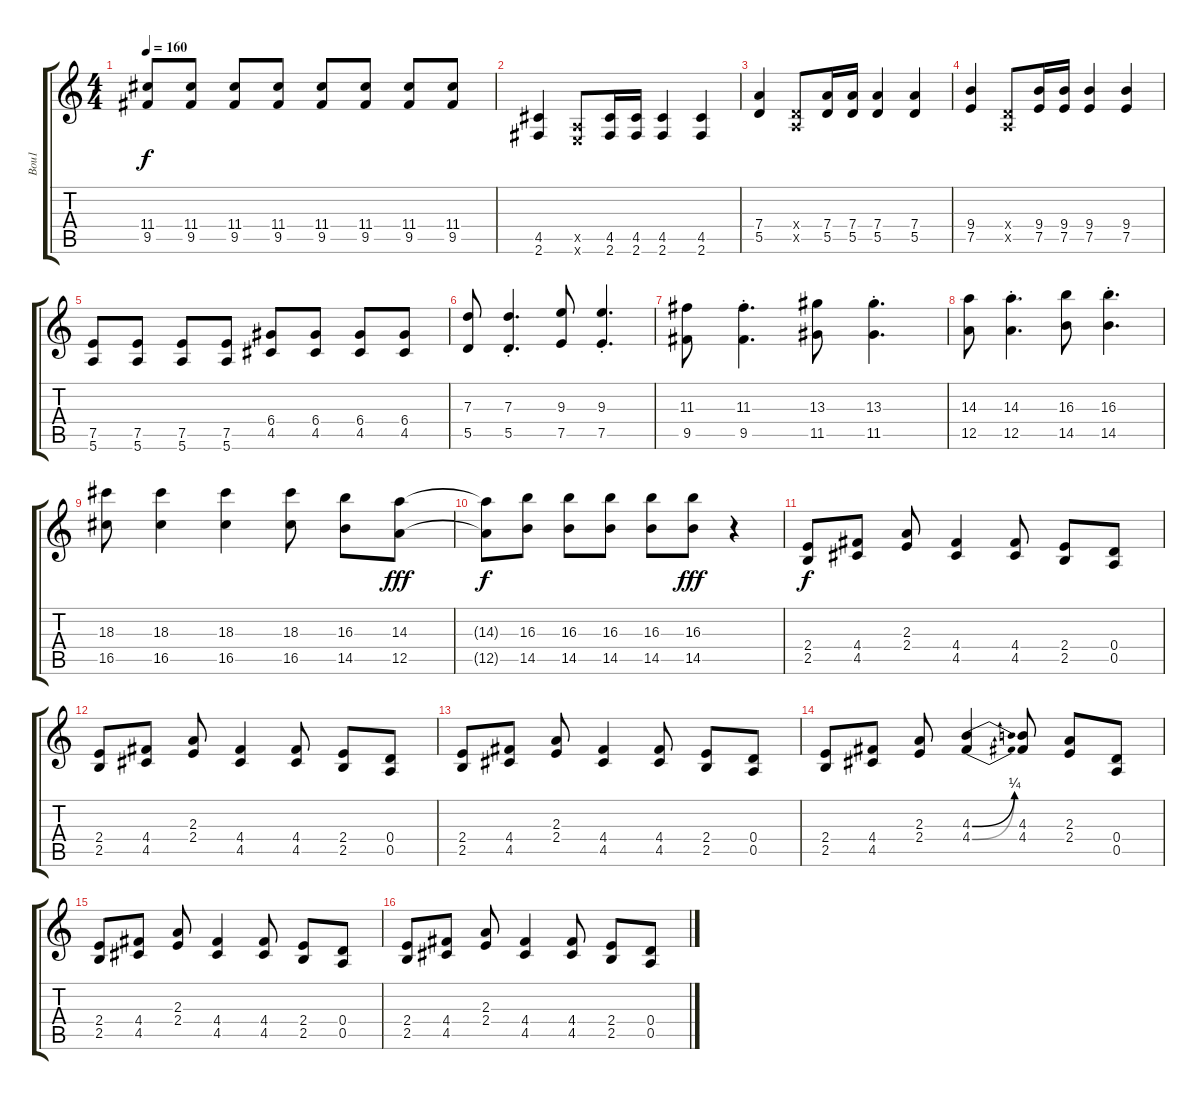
\track ("Bou1" "Bou1") {instrument overdrivenguitar}
\staff {score tabs}
\tuning (E4 B3 G3 D3 A2 E2) {hide}
\ts (4 4)
\tempo 160
\clef g2
\ks c
(11.4 9.5).8{dy f} (11.4 9.5).8 (11.4 9.5).8 (11.4 9.5).8 (11.4 9.5).8 (11.4 9.5).8 (11.4 9.5).8 (11.4 9.5).8 |
(4.5 2.6).4 (0.5{x} 0.6{x}).8 (4.5 2.6).16 (4.5 2.6).16 (4.5 2.6).4 (4.5 2.6).4 |
(7.4 5.5).4 (0.4{x} 0.5{x}).8 (7.4 5.5).16 (7.4 5.5).16 (7.4 5.5).4 (7.4 5.5).4 |
(9.4 7.5).4 (0.4{x} 0.5{x}).8 (9.4 7.5).16 (9.4 7.5).16 (9.4 7.5).4 (9.4 7.5).4 |
(7.5 5.6).8 (7.5 5.6).8 (7.5 5.6).8 (7.5 5.6).8 (6.4 4.5).8 (6.4 4.5).8 (6.4 4.5).8 (6.4 4.5).8 |
(7.3 5.5).8 (7.3{st} 5.5{st}).4{d} (9.3 7.5).8 (9.3{st} 7.5{st}).4{d} |
(11.3 9.5).8 (11.3{st} 9.5{st}).4{d} (13.3 11.5).8 (13.3{st} 11.5{st}).4{d} |
(14.3 12.5).8 (14.3{st} 12.5{st}).4{d} (16.3 14.5).8 (16.3{st} 14.5{st}).4{d} |
(18.3 16.5).8 (18.3 16.5).4 (18.3 16.5).4 (18.3 16.5).8 (16.3 14.5).8 (14.3 12.5).8{dy fff} |
(14.3{t} 12.5{t}).8{dy f} (16.3 14.5).8 (16.3 14.5).8 (16.3 14.5).8 (16.3 14.5).8 (16.3 14.5).8{dy fff} r.4 |
(2.4 2.5).8{dy f} (4.4 4.5).8 (2.3 2.4).8 (4.4 4.5).4 (4.4 4.5).8 (2.4 2.5).8 (0.4 0.5).8 |
(2.4 2.5).8 (4.4 4.5).8 (2.3 2.4).8 (4.4 4.5).4 (4.4 4.5).8 (2.4 2.5).8 (0.4 0.5).8 |
(2.4 2.5).8 (4.4 4.5).8 (2.3 2.4).8 (4.4 4.5).4 (4.4 4.5).8 (2.4 2.5).8 (0.4 0.5).8 |
(2.4 2.5).8 (4.4 4.5).8 (2.3 2.4).8 (4.3{be (bend 0 0 60 1)} 4.4{be (bend 0 0 60 1)}).4 (4.3 4.4).8 (2.3 2.4).8 (0.4 0.5).8 |
(2.4 2.5).8 (4.4 4.5).8 (2.3 2.4).8 (4.4 4.5).4 (4.4 4.5).8 (2.4 2.5).8 (0.4 0.5).8 |
(2.4 2.5).8 (4.4 4.5).8 (2.3 2.4).8 (4.4 4.5).4 (4.4 4.5).8 (2.4 2.5).8 (0.4 0.5).8
